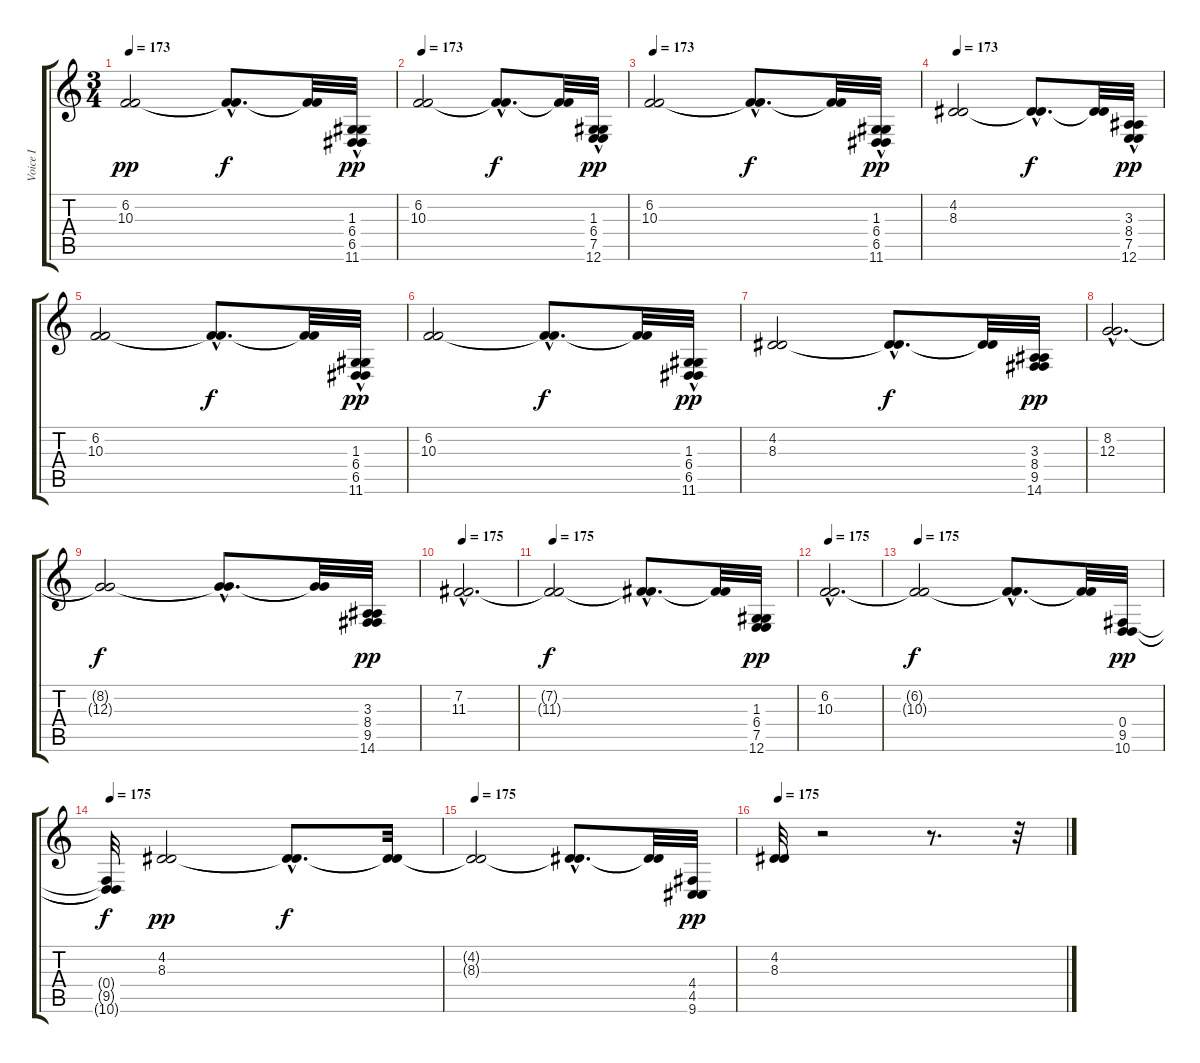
\track ("Voice I" "Voice I") {instrument stringensemble1}
\staff {score tabs}
\tuning (E4 B3 G3 D3 A2 E2) {hide}
\ts (3 4)
\tempo 173
\clef g2
\ks c
(6.2 10.3).2{dy pp} (6.2{hac t} 10.3{hac t}).8{d dy f} (6.2{t} 10.3{t}).32 (1.3{hac} 6.4{hac} 6.5{hac} 11.6{hac}).32{dy pp} |
\tempo 173
(6.2 10.3).2 (6.2{hac t} 10.3{hac t}).8{d dy f} (6.2{t} 10.3{t}).32 (1.3{hac} 6.4{hac} 7.5{hac} 12.6{hac}).32{dy pp} |
\tempo 173
(6.2 10.3).2 (6.2{hac t} 10.3{hac t}).8{d dy f} (6.2{t} 10.3{t}).32 (1.3{hac} 6.4{hac} 6.5{hac} 11.6{hac}).32{dy pp} |
\tempo 173
(4.2 8.3).2 (4.2{hac t} 8.3{hac t}).8{d dy f} (4.2{t} 8.3{t}).32 (3.3{hac} 8.4{hac} 7.5{hac} 12.6{hac}).32{dy pp} |
(6.2 10.3).2 (6.2{hac t} 10.3{hac t}).8{d dy f} (6.2{t} 10.3{t}).32 (1.3{hac} 6.4{hac} 6.5{hac} 11.6{hac}).32{dy pp} |
(6.2 10.3).2 (6.2{hac t} 10.3{hac t}).8{d dy f} (6.2{t} 10.3{t}).32 (1.3{hac} 6.4{hac} 6.5{hac} 11.6{hac}).32{dy pp} |
(4.2 8.3).2 (4.2{hac t} 8.3{hac t}).8{d dy f} (4.2{t} 8.3{t}).32 (3.3 8.4 9.5 14.6).32{dy pp} |
(8.2{hac} 12.3{hac}).2{d} |
(8.2{t} 12.3{t}).2{dy f} (8.2{hac t} 12.3{hac t}).8{d} (8.2{t} 12.3{t}).32 (3.3 8.4 9.5 14.6).32{dy pp} |
\tempo 175
(7.2{hac} 11.3{hac}).2{d} |
\tempo 175
(7.2{t} 11.3{t}).2{dy f} (7.2{hac t} 11.3{hac t}).8{d} (7.2{t} 11.3{t}).32 (1.3 6.4 7.5 12.6).32{dy pp} |
\tempo 175
(6.2{hac} 10.3{hac}).2{d} |
\tempo 175
(6.2{t} 10.3{t}).2{dy f} (6.2{hac t} 10.3{hac t}).8{d} (6.2{t} 10.3{t}).32 (0.4 9.5 10.6).32{dy pp} |
\tempo 175
(0.4{t} 9.5{t} 10.6{t}).32{dy f} (4.2 8.3).2{dy pp} (4.2{hac t} 8.3{hac t}).8{d dy f} (4.2{t} 8.3{t}).32 |
\tempo 175
(4.2{t} 8.3{t}).2 (4.2{hac t} 8.3{hac t}).8{d} (4.2{t} 8.3{t}).32 (4.4 4.5 9.6).32{dy pp} |
\tempo 175
(4.2 8.3).32 r.2 r.8{d} r.32
